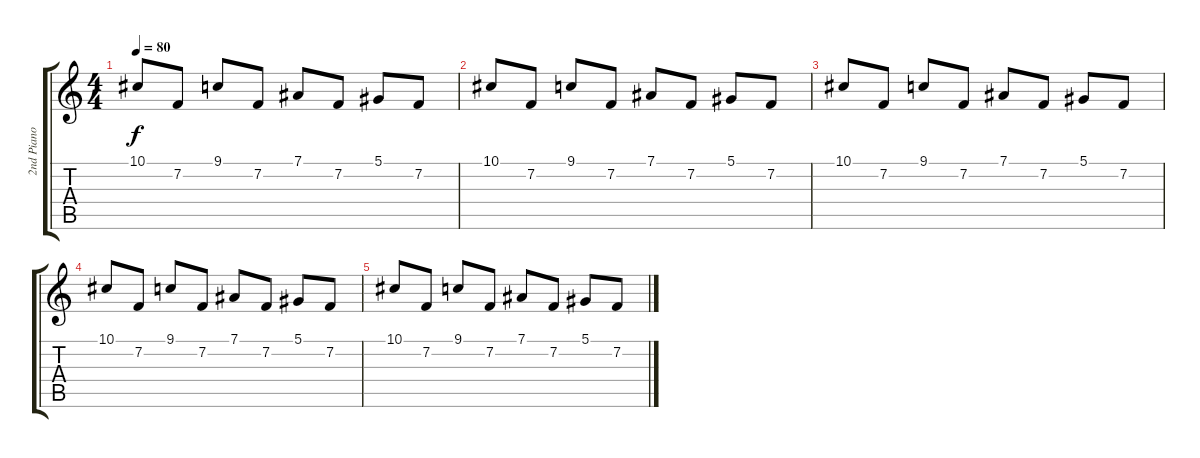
\track ("2nd Piano" "2nd Piano") {instrument acousticgrandpiano}
\staff {score tabs}
\tuning (Eb4 Bb3 Gb3 Db3 Ab2 Db2) {hide}
\ts (4 4)
\tempo 80
\clef g2
\ks c
10.1.8{dy f} 7.2.8 9.1.8 7.2.8 7.1.8 7.2.8 5.1.8 7.2.8 |
10.1.8 7.2.8 9.1.8 7.2.8 7.1.8 7.2.8 5.1.8 7.2.8 |
10.1.8 7.2.8 9.1.8 7.2.8 7.1.8 7.2.8 5.1.8 7.2.8 |
10.1.8 7.2.8 9.1.8 7.2.8 7.1.8 7.2.8 5.1.8 7.2.8 |
10.1.8 7.2.8 9.1.8 7.2.8 7.1.8 7.2.8 5.1.8 7.2.8
